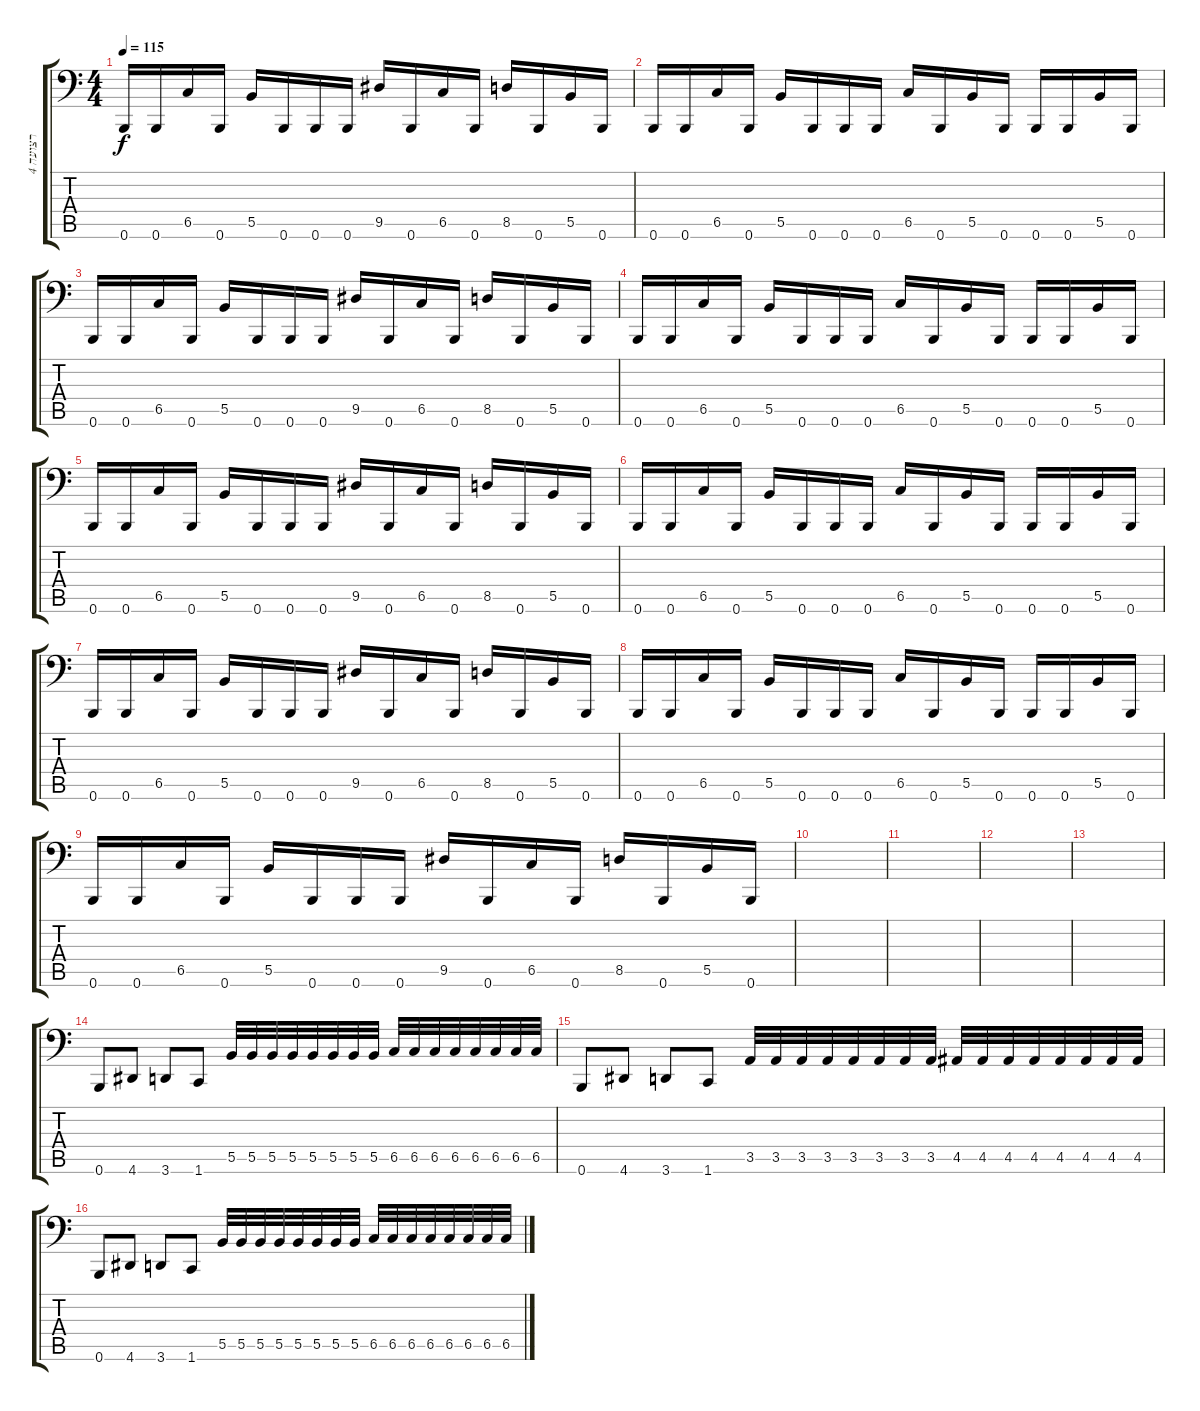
\track ("רצועה 4" "רצועה 4") {instrument electricbasspick}
\staff {score tabs}
\tuning (Db3 Ab2 E2 B1 Gb1 B0) {hide}
\ts (4 4)
\tempo 115
\clef f4
\ks c
0.6.16{dy f} 0.6.16 6.5.16 0.6.16 5.5.16 0.6.16 0.6.16 0.6.16 9.5.16 0.6.16 6.5.16 0.6.16 8.5.16 0.6.16 5.5.16 0.6.16 |
0.6.16 0.6.16 6.5.16 0.6.16 5.5.16 0.6.16 0.6.16 0.6.16 6.5.16 0.6.16 5.5.16 0.6.16 0.6.16 0.6.16 5.5.16 0.6.16 |
0.6.16 0.6.16 6.5.16 0.6.16 5.5.16 0.6.16 0.6.16 0.6.16 9.5.16 0.6.16 6.5.16 0.6.16 8.5.16 0.6.16 5.5.16 0.6.16 |
0.6.16 0.6.16 6.5.16 0.6.16 5.5.16 0.6.16 0.6.16 0.6.16 6.5.16 0.6.16 5.5.16 0.6.16 0.6.16 0.6.16 5.5.16 0.6.16 |
0.6.16 0.6.16 6.5.16 0.6.16 5.5.16 0.6.16 0.6.16 0.6.16 9.5.16 0.6.16 6.5.16 0.6.16 8.5.16 0.6.16 5.5.16 0.6.16 |
0.6.16 0.6.16 6.5.16 0.6.16 5.5.16 0.6.16 0.6.16 0.6.16 6.5.16 0.6.16 5.5.16 0.6.16 0.6.16 0.6.16 5.5.16 0.6.16 |
0.6.16 0.6.16 6.5.16 0.6.16 5.5.16 0.6.16 0.6.16 0.6.16 9.5.16 0.6.16 6.5.16 0.6.16 8.5.16 0.6.16 5.5.16 0.6.16 |
0.6.16 0.6.16 6.5.16 0.6.16 5.5.16 0.6.16 0.6.16 0.6.16 6.5.16 0.6.16 5.5.16 0.6.16 0.6.16 0.6.16 5.5.16 0.6.16 |
0.6.16 0.6.16 6.5.16 0.6.16 5.5.16 0.6.16 0.6.16 0.6.16 9.5.16 0.6.16 6.5.16 0.6.16 8.5.16 0.6.16 5.5.16 0.6.16 |
|
|
|
|
0.6.8 4.6.8 3.6.8 1.6.8 5.5.32 5.5.32 5.5.32 5.5.32 5.5.32 5.5.32 5.5.32 5.5.32 6.5.32 6.5.32 6.5.32 6.5.32 6.5.32 6.5.32 6.5.32 6.5.32 |
0.6.8 4.6.8 3.6.8 1.6.8 3.5.32 3.5.32 3.5.32 3.5.32 3.5.32 3.5.32 3.5.32 3.5.32 4.5.32 4.5.32 4.5.32 4.5.32 4.5.32 4.5.32 4.5.32 4.5.32 |
0.6.8 4.6.8 3.6.8 1.6.8 5.5.32 5.5.32 5.5.32 5.5.32 5.5.32 5.5.32 5.5.32 5.5.32 6.5.32 6.5.32 6.5.32 6.5.32 6.5.32 6.5.32 6.5.32 6.5.32
